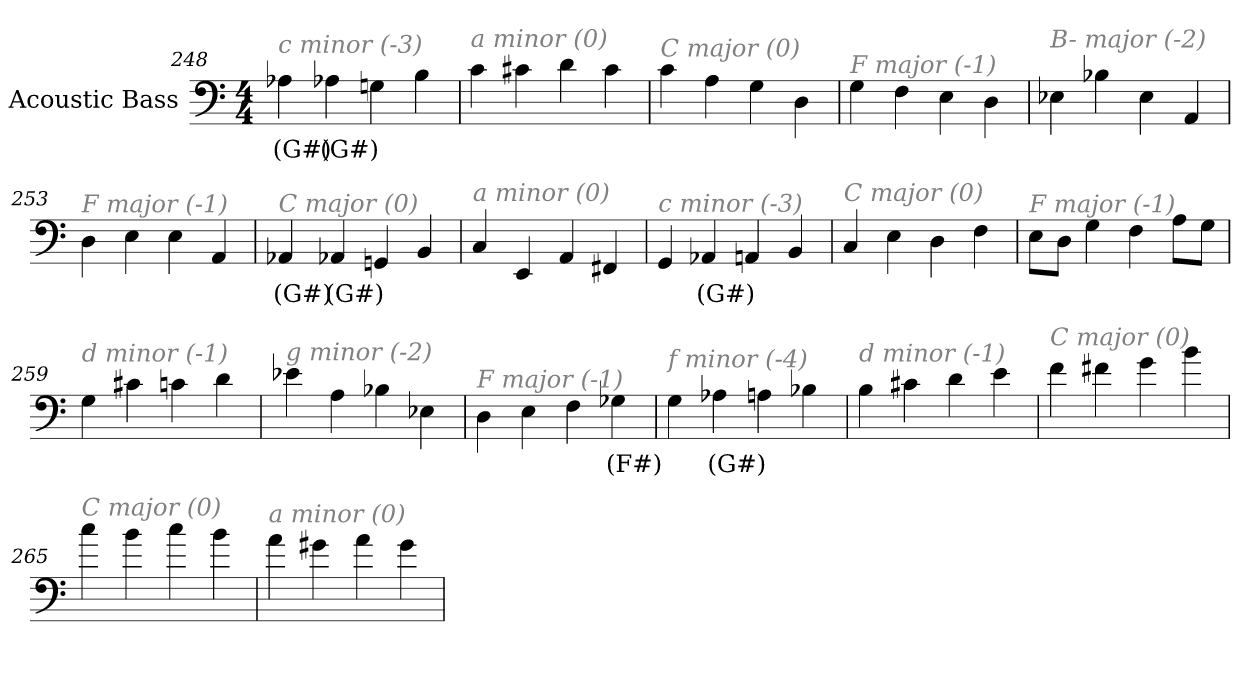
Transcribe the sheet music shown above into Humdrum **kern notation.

**kern	**text
*part1	*part1
*staff1	*staff1
*I"Acoustic Bass	*
*clefF4	*
*ITrd7c12	*
*k[]	*
*C:	*
*M4/4	*
=248	=248
!LO:TX:i:color=#808080:t=c minor (-3)	!
4AA-Xi	(G#)
4AA-Xi	(G#)
4GGn	.
4BB	.
=249	=249
!LO:TX:i:color=#808080:t=a minor (0)	!
4C	.
4C#X	.
4D	.
4C#	.
=250	=250
!LO:TX:i:color=#808080:t=C major (0)	!
4C	.
4AA	.
4GG	.
4DD	.
=251	=251
!LO:TX:i:color=#808080:t=F major (-1)	!
4GG	.
4FF	.
4EE	.
4DD	.
=252	=252
!LO:TX:i:color=#808080:t=B- major (-2)	!
4EE-X	.
4BB-X	.
4EE-	.
4AAA	.
=253	=253
!LO:TX:i:color=#808080:t=F major (-1)	!
4DD	.
4EE	.
4EE	.
4AAA	.
=254	=254
!LO:TX:i:color=#808080:t=C major (0)	!
4AAA-Xi	(G#)
4AAA-Xi	(G#)
4GGGn	.
4BBB	.
=255	=255
!LO:TX:i:color=#808080:t=a minor (0)	!
4CC	.
4EEE	.
4AAA	.
4FFF#X	.
=256	=256
!LO:TX:i:color=#808080:t=c minor (-3)	!
4GGG	.
4AAA-Xi	(G#)
4AAA	.
4BBB	.
=257	=257
!LO:TX:i:color=#808080:t=C major (0)	!
4CC	.
4EE	.
4DD	.
4FF	.
=258	=258
!LO:TX:i:color=#808080:t=F major (-1)	!
8EEL	.
8DDJ	.
4GG	.
4FF	.
8AAL	.
8GGJ	.
=259	=259
!LO:TX:i:color=#808080:t=d minor (-1)	!
4GG	.
4C#X	.
4Cn	.
4D	.
=260	=260
!LO:TX:i:color=#808080:t=g minor (-2)	!
4E-X	.
4AA	.
4BB-X	.
4EE-X	.
=261	=261
!LO:TX:i:color=#808080:t=F major (-1)	!
4DD	.
4EE	.
4FF	.
4GG-Xi	(F#)
=262	=262
!LO:TX:i:color=#808080:t=f minor (-4)	!
4GG	.
4AA-Xi	(G#)
4AA	.
4BB-X	.
=263	=263
!LO:TX:i:color=#808080:t=d minor (-1)	!
4BB	.
4C#X	.
4D	.
4E	.
=264	=264
!LO:TX:i:color=#808080:t=C major (0)	!
4F	.
4F#X	.
4G	.
4B	.
=265	=265
!LO:TX:i:color=#808080:t=C major (0)	!
4c	.
4B	.
4c	.
4B	.
=266	=266
!LO:TX:i:color=#808080:t=a minor (0)	!
4A	.
4G#X	.
4A	.
4G#	.
=	=
*-	*-
